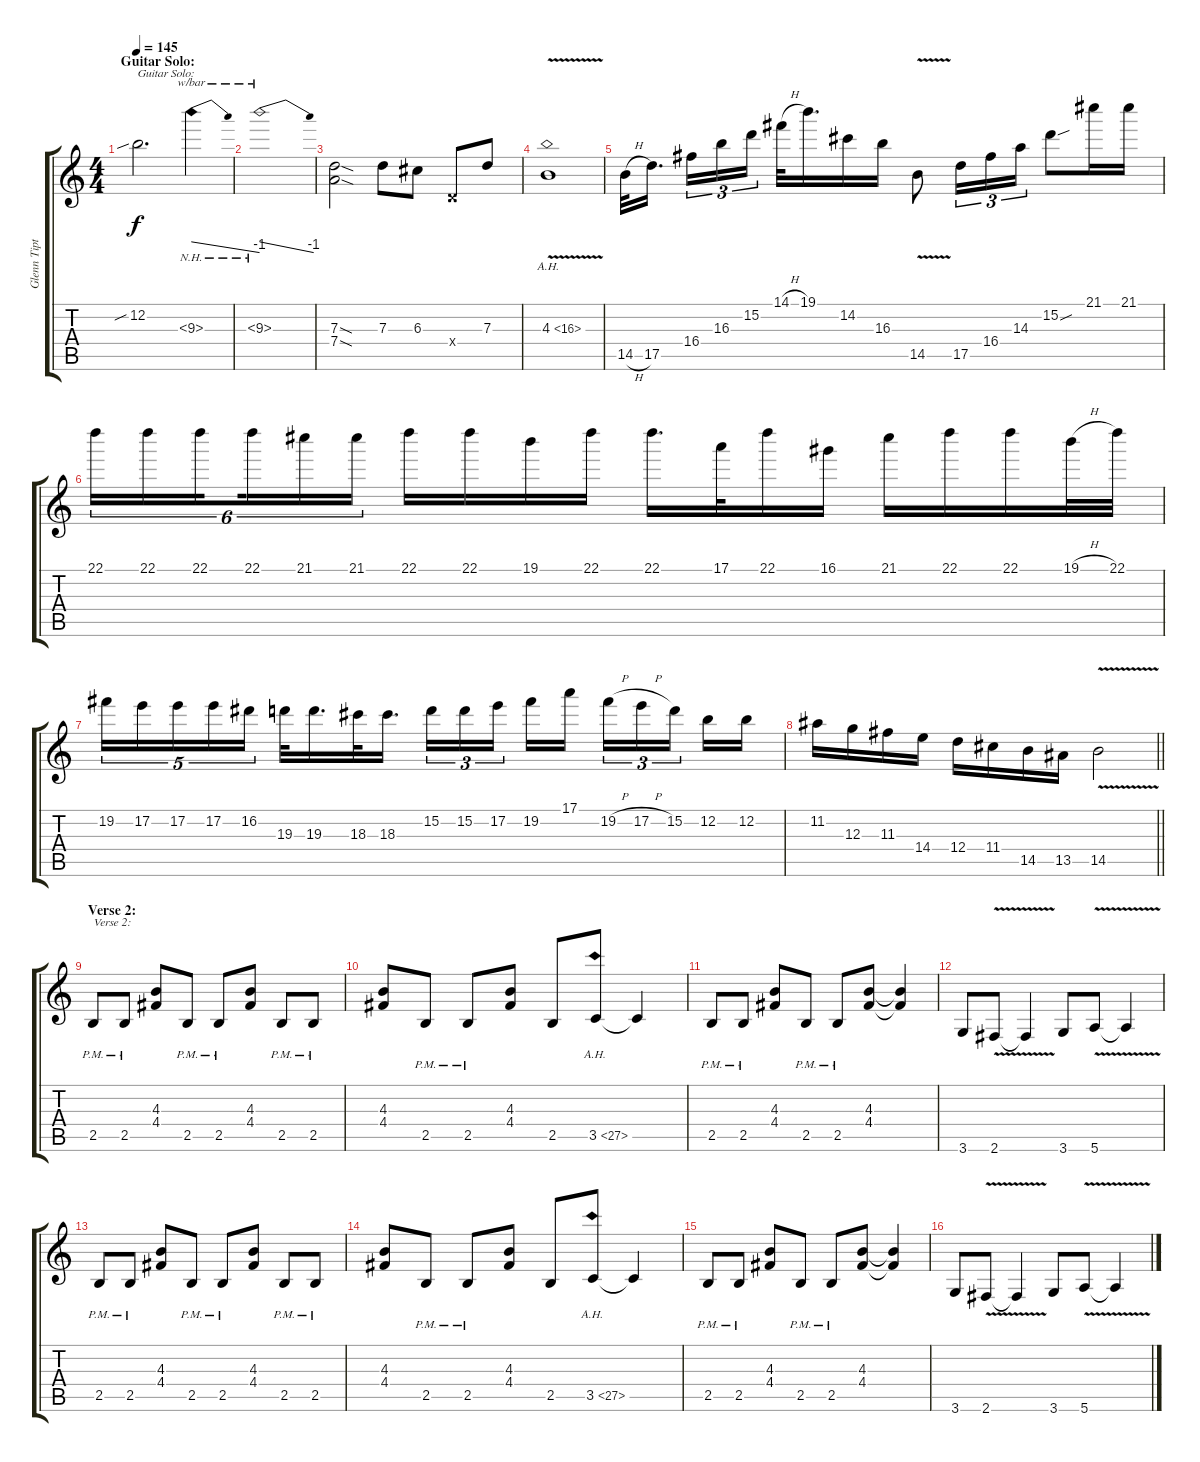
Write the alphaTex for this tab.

\track ("Glenn Tipton" "Glenn Tipt") {instrument distortionguitar}
\staff {score tabs}
\tuning (E4 B3 G3 D3 A2 E2) {hide}
\ts (4 4)
\section ("" "Guitar Solo:")
\tempo 145
\clef g2
\ks c
12.2{sib}.2{d txt "Guitar Solo:" dy f} 9.3{nh}.4{tbe (dive default 0 0 60 -4)} |
9.3{nh}.1{tbe (dive default 0 0 60 -4)} |
(7.3{sod} 7.4{sod}).2 7.3.8 6.3.8 0.4{x}.8 7.3.8 |
4.3{ah 12 v}.1 |
14.5{h}.32 17.5.16{d beam splitsecondary} 16.4.16{tu (3 2)} 16.3.16{tu (3 2)} 15.2.16{tu (3 2)} 14.1{h}.32 19.1.16{d} 14.2.16 16.3.16 14.5{v}.8 17.5.16{tu (3 2)} 16.4.16{tu (3 2)} 14.3.16{tu (3 2)} 15.2{sou}.8 21.1.16 21.1.16 |
22.1.16{tu (6 4)} 22.1.16{tu (6 4)} 22.1.16{tu (6 4) beam splitsecondary} 22.1.16{tu (6 4)} 21.1.16{tu (6 4)} 21.1.16{tu (6 4)} 22.1.16 22.1.16 19.1.16 22.1.16 22.1.16{d} 17.1.32 22.1.16 16.1.16 21.1.16 22.1.16 22.1.16 19.1{h}.32 22.1.32 |
19.2.16{tu (5 4)} 17.2.16{tu (5 4)} 17.2.16{tu (5 4)} 17.2.16{tu (5 4)} 16.2.16{tu (5 4)} 19.3.32 19.3.16{d} 18.3.32 18.3.16{d} 15.2.16{tu (3 2)} 15.2.16{tu (3 2)} 17.2.16{tu (3 2) beam splitsecondary} 19.2.16 17.1.16 19.2{h}.16{tu (3 2)} 17.2{h}.16{tu (3 2)} 15.2.16{tu (3 2) beam splitsecondary} 12.2.16 12.2.16 |
\barLineRight lightlight
11.2.16 12.3.16 11.3.16 14.4.16 12.4.16 11.4.16 14.5.16 13.5.16 14.5{v}.2 |
\section ("" "Verse 2:")
2.5{pm}.8{txt "Verse 2:"} 2.5{pm}.8 (4.3 4.4).8 2.5{pm}.8 2.5{pm}.8 (4.3 4.4).8 2.5{pm}.8 2.5{pm}.8 |
(4.3 4.4).8 2.5{pm}.8 2.5{pm}.8 (4.3 4.4).8 2.5.8 3.5{ah 24}.8 3.5{t}.4 |
2.5{pm}.8 2.5{pm}.8 (4.3 4.4).8 2.5{pm}.8 2.5{pm}.8 (4.3 4.4).8 (4.3{t} 4.4{t}).4 |
3.6.8 2.6{v}.8 2.6{t}.4 3.6.8 5.6{v}.8 5.6{t}.4 |
2.5{pm}.8 2.5{pm}.8 (4.3 4.4).8 2.5{pm}.8 2.5{pm}.8 (4.3 4.4).8 2.5{pm}.8 2.5{pm}.8 |
(4.3 4.4).8 2.5{pm}.8 2.5{pm}.8 (4.3 4.4).8 2.5.8 3.5{ah 24}.8 3.5{t}.4 |
2.5{pm}.8 2.5{pm}.8 (4.3 4.4).8 2.5{pm}.8 2.5{pm}.8 (4.3 4.4).8 (4.3{t} 4.4{t}).4 |
3.6.8 2.6{v}.8 2.6{t}.4 3.6.8 5.6{v}.8 5.6{t}.4
